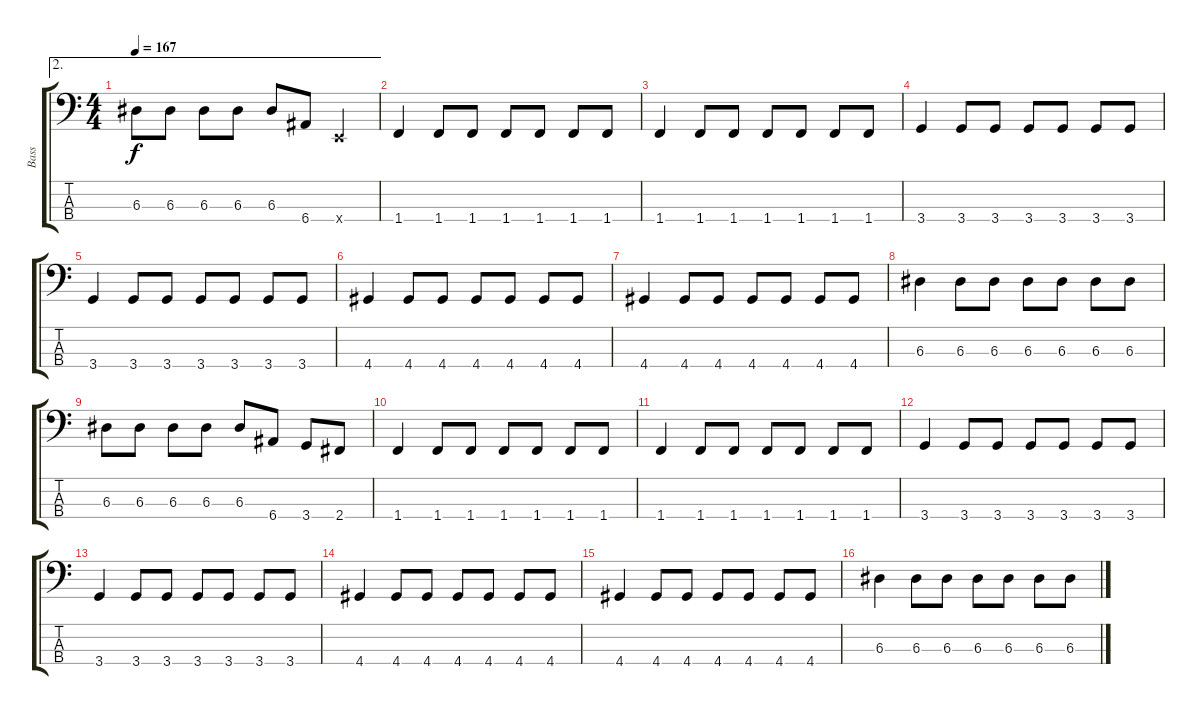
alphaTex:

\track ("Bass" "Bass") {instrument electricbasspick}
\staff {score tabs}
\tuning (G2 D2 A1 E1) {hide}
\ae 2
\ts (4 4)
\tempo 167
\clef f4
\ks c
6.3.8{dy f} 6.3.8 6.3.8 6.3.8 6.3.8 6.4.8 0.4{x}.4 |
1.4.4 1.4.8 1.4.8 1.4.8 1.4.8 1.4.8 1.4.8 |
1.4.4 1.4.8 1.4.8 1.4.8 1.4.8 1.4.8 1.4.8 |
3.4.4 3.4.8 3.4.8 3.4.8 3.4.8 3.4.8 3.4.8 |
3.4.4 3.4.8 3.4.8 3.4.8 3.4.8 3.4.8 3.4.8 |
4.4.4 4.4.8 4.4.8 4.4.8 4.4.8 4.4.8 4.4.8 |
4.4.4 4.4.8 4.4.8 4.4.8 4.4.8 4.4.8 4.4.8 |
6.3.4 6.3.8 6.3.8 6.3.8 6.3.8 6.3.8 6.3.8 |
6.3.8 6.3.8 6.3.8 6.3.8 6.3.8 6.4.8 3.4.8 2.4.8 |
1.4.4 1.4.8 1.4.8 1.4.8 1.4.8 1.4.8 1.4.8 |
1.4.4 1.4.8 1.4.8 1.4.8 1.4.8 1.4.8 1.4.8 |
3.4.4 3.4.8 3.4.8 3.4.8 3.4.8 3.4.8 3.4.8 |
3.4.4 3.4.8 3.4.8 3.4.8 3.4.8 3.4.8 3.4.8 |
4.4.4 4.4.8 4.4.8 4.4.8 4.4.8 4.4.8 4.4.8 |
4.4.4 4.4.8 4.4.8 4.4.8 4.4.8 4.4.8 4.4.8 |
6.3.4 6.3.8 6.3.8 6.3.8 6.3.8 6.3.8 6.3.8
